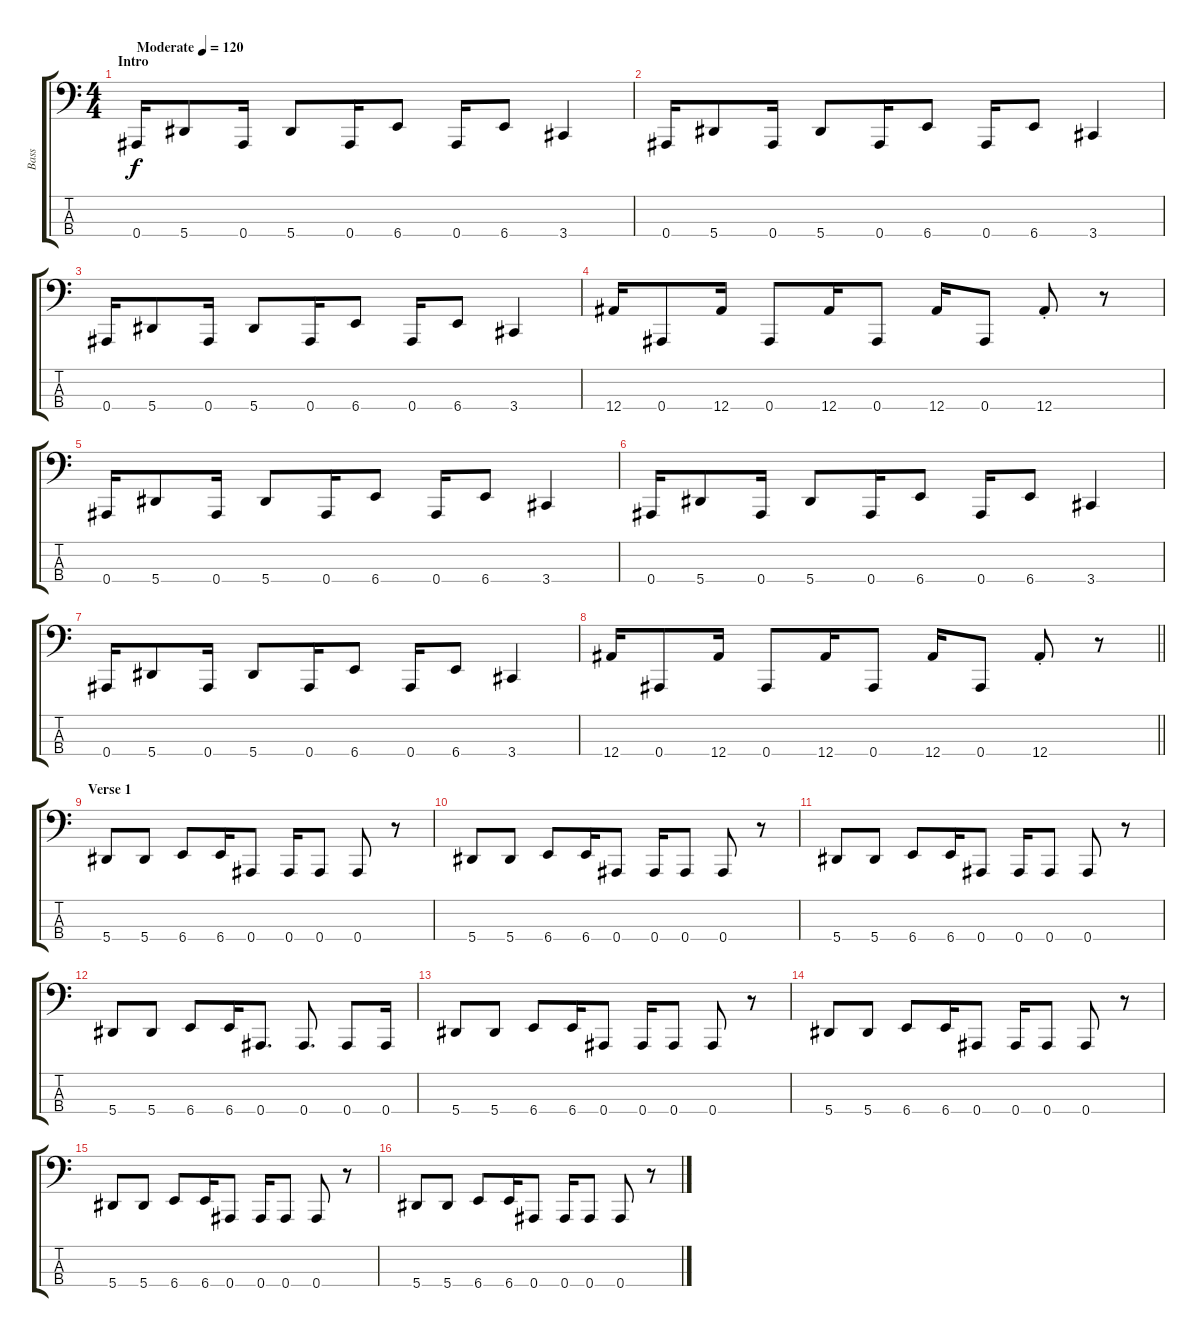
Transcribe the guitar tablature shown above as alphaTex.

\track ("Bass" "Bass") {instrument electricbassfinger}
\staff {score tabs}
\tuning (Eb2 Bb1 F1 Bb0) {hide}
\ts (4 4)
\section ("" "Intro")
\tempo (120 "Moderate")
\clef f4
\ks c
0.4.16{dy f instrument electricbassfinger} 5.4.8 0.4.16 5.4.8 0.4.16 6.4.8 0.4.16 6.4.8 3.4.4 |
0.4.16 5.4.8 0.4.16 5.4.8 0.4.16 6.4.8 0.4.16 6.4.8 3.4.4 |
0.4.16 5.4.8 0.4.16 5.4.8 0.4.16 6.4.8 0.4.16 6.4.8 3.4.4 |
12.4.16 0.4.8 12.4.16 0.4.8 12.4.16 0.4.8 12.4.16 0.4.8 12.4{st}.8 r.8 |
0.4.16 5.4.8 0.4.16 5.4.8 0.4.16 6.4.8 0.4.16 6.4.8 3.4.4 |
0.4.16 5.4.8 0.4.16 5.4.8 0.4.16 6.4.8 0.4.16 6.4.8 3.4.4 |
0.4.16 5.4.8 0.4.16 5.4.8 0.4.16 6.4.8 0.4.16 6.4.8 3.4.4 |
\barLineRight lightlight
12.4.16 0.4.8 12.4.16 0.4.8 12.4.16 0.4.8 12.4.16 0.4.8 12.4{st}.8 r.8 |
\section ("" "Verse 1")
5.4.8 5.4.8 6.4.8 6.4.16 0.4.8 0.4.16 0.4.8 0.4.8 r.8 |
5.4.8 5.4.8 6.4.8 6.4.16 0.4.8 0.4.16 0.4.8 0.4.8 r.8 |
5.4.8 5.4.8 6.4.8 6.4.16 0.4.8 0.4.16 0.4.8 0.4.8 r.8 |
5.4.8 5.4.8 6.4.8 6.4.16 0.4.8{d} 0.4.8{d} 0.4.8 0.4.16 |
5.4.8 5.4.8 6.4.8 6.4.16 0.4.8 0.4.16 0.4.8 0.4.8 r.8 |
5.4.8 5.4.8 6.4.8 6.4.16 0.4.8 0.4.16 0.4.8 0.4.8 r.8 |
5.4.8 5.4.8 6.4.8 6.4.16 0.4.8 0.4.16 0.4.8 0.4.8 r.8 |
5.4.8 5.4.8 6.4.8 6.4.16 0.4.8 0.4.16 0.4.8 0.4.8 r.8
